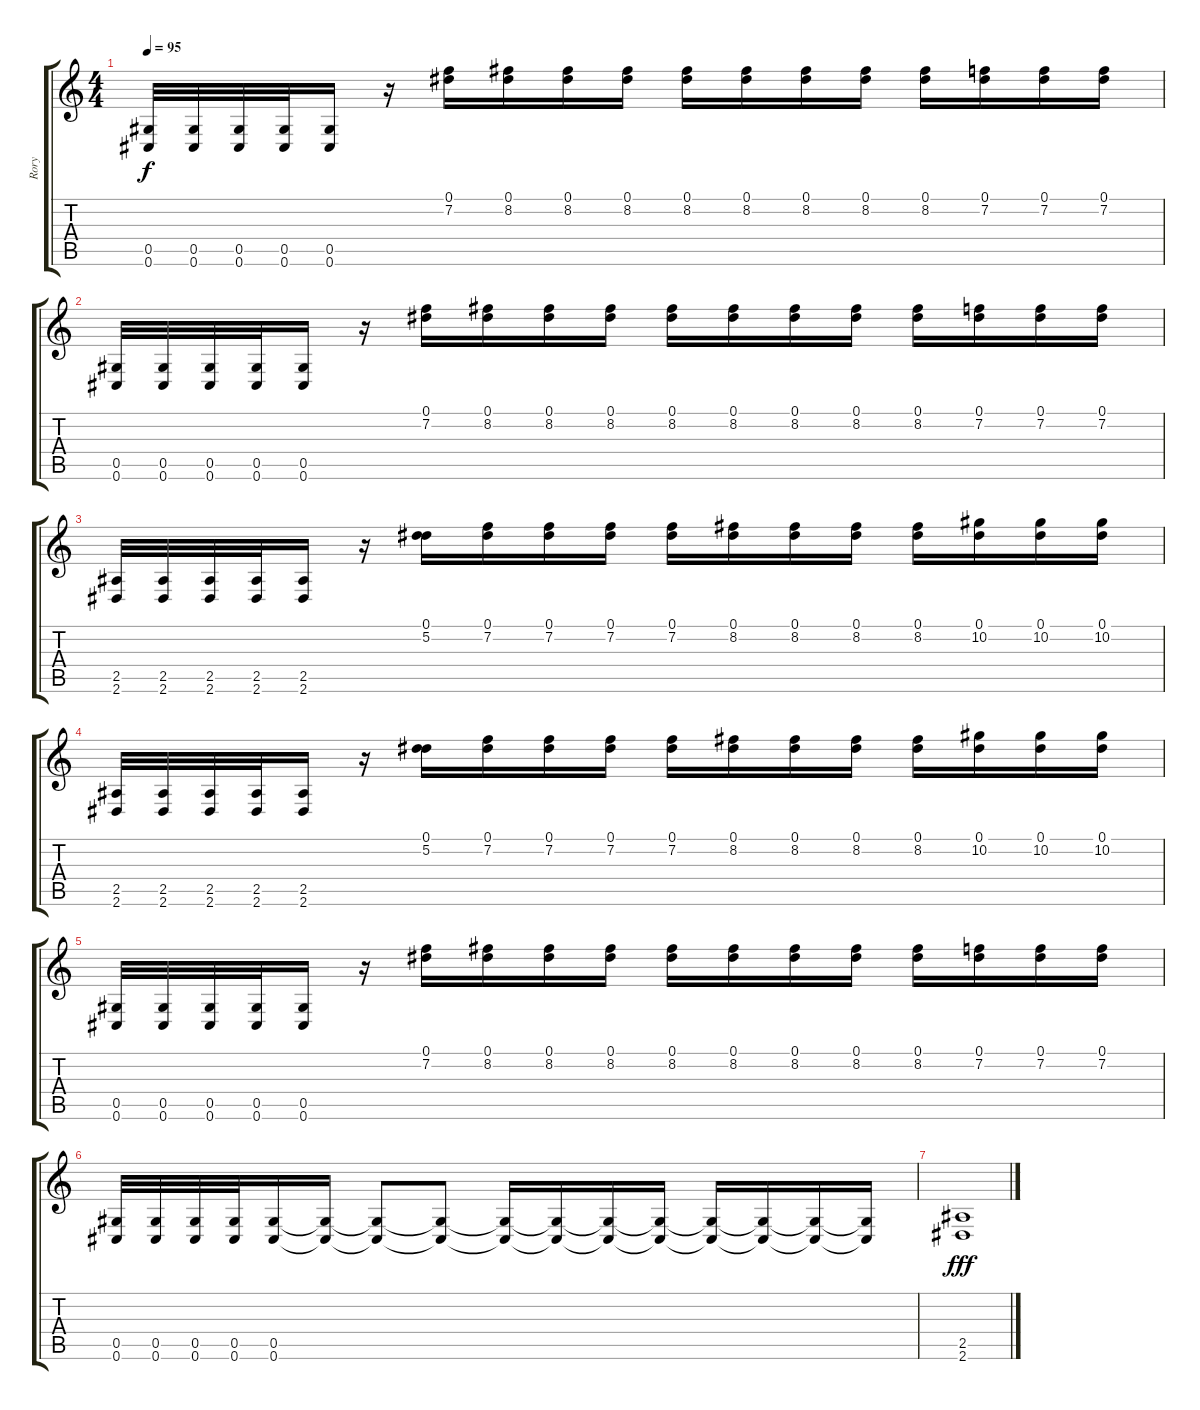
\track ("Rory" "Rory") {instrument distortionguitar}
\staff {score tabs}
\tuning (Eb4 Bb3 Gb3 Db3 Ab2 Db2) {hide}
\ts (4 4)
\tempo 95
\clef g2
\ks c
(0.5 0.6).32{dy f} (0.5 0.6).32 (0.5 0.6).32 (0.5 0.6).32 (0.5 0.6).16 r.16 (0.1 7.2).16 (0.1 8.2).16 (0.1 8.2).16 (0.1 8.2).16 (0.1 8.2).16 (0.1 8.2).16 (0.1 8.2).16 (0.1 8.2).16 (0.1 8.2).16 (0.1 7.2).16 (0.1 7.2).16 (0.1 7.2).16 |
(0.5 0.6).32 (0.5 0.6).32 (0.5 0.6).32 (0.5 0.6).32 (0.5 0.6).16 r.16 (0.1 7.2).16 (0.1 8.2).16 (0.1 8.2).16 (0.1 8.2).16 (0.1 8.2).16 (0.1 8.2).16 (0.1 8.2).16 (0.1 8.2).16 (0.1 8.2).16 (0.1 7.2).16 (0.1 7.2).16 (0.1 7.2).16 |
(2.5 2.6).32 (2.5 2.6).32 (2.5 2.6).32 (2.5 2.6).32 (2.5 2.6).16 r.16 (0.1 5.2).16 (0.1 7.2).16 (0.1 7.2).16 (0.1 7.2).16 (0.1 7.2).16 (0.1 8.2).16 (0.1 8.2).16 (0.1 8.2).16 (0.1 8.2).16 (0.1 10.2).16 (0.1 10.2).16 (0.1 10.2).16 |
(2.5 2.6).32 (2.5 2.6).32 (2.5 2.6).32 (2.5 2.6).32 (2.5 2.6).16 r.16 (0.1 5.2).16 (0.1 7.2).16 (0.1 7.2).16 (0.1 7.2).16 (0.1 7.2).16 (0.1 8.2).16 (0.1 8.2).16 (0.1 8.2).16 (0.1 8.2).16 (0.1 10.2).16 (0.1 10.2).16 (0.1 10.2).16 |
(0.5 0.6).32 (0.5 0.6).32 (0.5 0.6).32 (0.5 0.6).32 (0.5 0.6).16 r.16 (0.1 7.2).16 (0.1 8.2).16 (0.1 8.2).16 (0.1 8.2).16 (0.1 8.2).16 (0.1 8.2).16 (0.1 8.2).16 (0.1 8.2).16 (0.1 8.2).16 (0.1 7.2).16 (0.1 7.2).16 (0.1 7.2).16 |
(0.5 0.6).32 (0.5 0.6).32 (0.5 0.6).32 (0.5 0.6).32 (0.5 0.6).16 (0.5{t} 0.6{t}).16 (0.5{t} 0.6{t}).8 (0.5{t} 0.6{t}).8 (0.5{t} 0.6{t}).16 (0.5{t} 0.6{t}).16 (0.5{t} 0.6{t}).16 (0.5{t} 0.6{t}).16 (0.5{t} 0.6{t}).16 (0.5{t} 0.6{t}).16 (0.5{t} 0.6{t}).16 (0.5{t} 0.6{t}).16 |
(2.5 2.6).1{dy fff volume 0}
